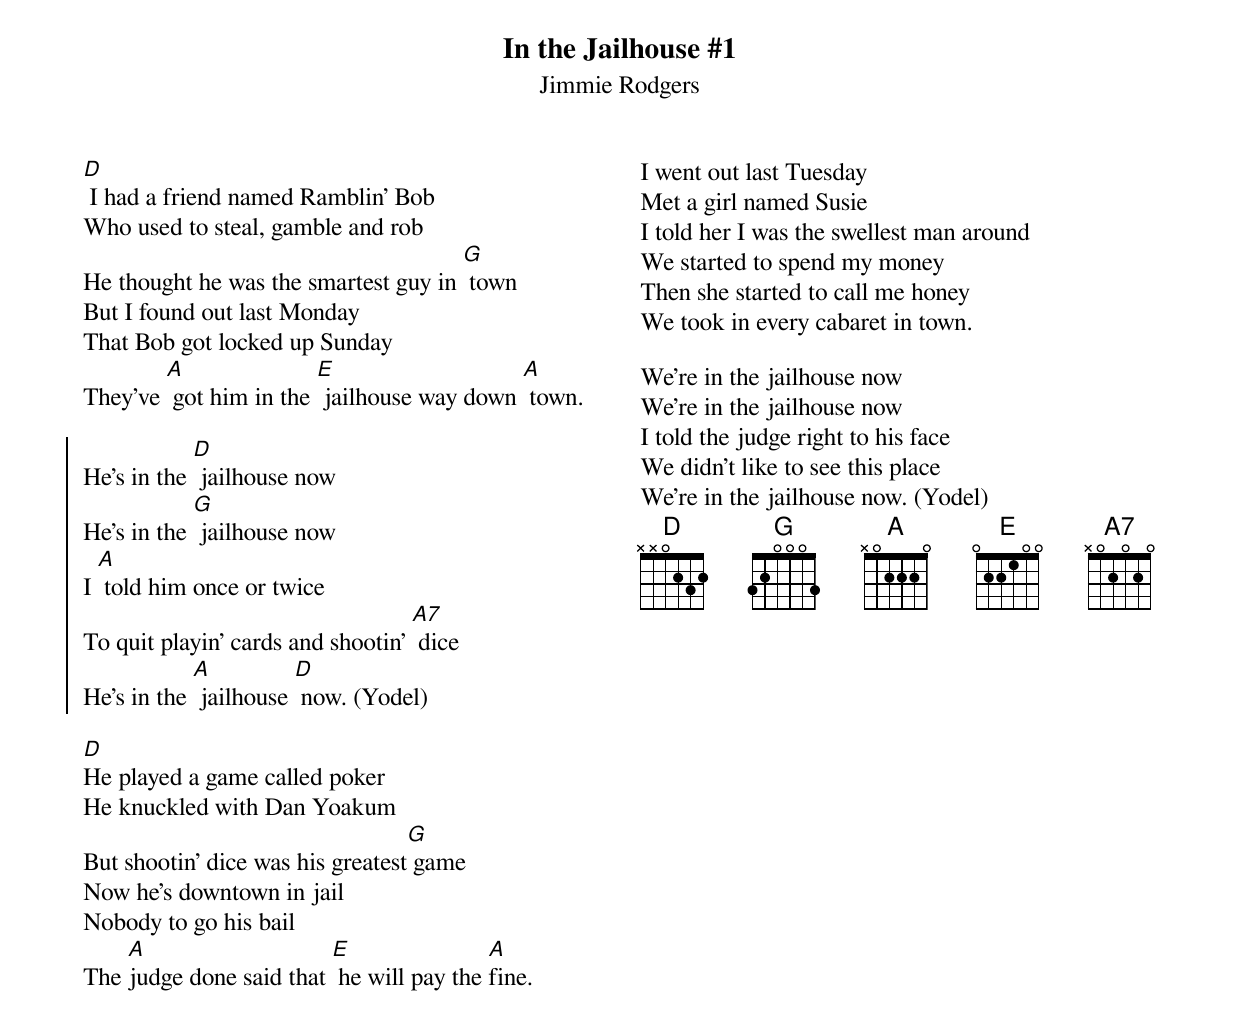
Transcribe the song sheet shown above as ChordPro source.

{t:In the Jailhouse #1}
{st:Jimmie Rodgers}

{columns:2}
[D] I had a friend named Ramblin' Bob
Who used to steal, gamble and rob
He thought he was the smartest guy in [G] town
But I found out last Monday
That Bob got locked up Sunday
They've [A] got him in the [E] jailhouse way down [A] town.

{soc}
He's in the [D] jailhouse now
He's in the [G] jailhouse now
I [A] told him once or twice
To quit playin' cards and shootin' [A7] dice
He's in the [A] jailhouse [D] now. (Yodel)
{eoc}

[D]He played a game called poker
He knuckled with Dan Yoakum
But shootin' dice was his greatest[G] game
Now he's downtown in jail
Nobody to go his bail
The [A]judge done said that [E] he will pay the [A]fine.
{colb}
I went out last Tuesday
Met a girl named Susie
I told her I was the swellest man around
We started to spend my money
Then she started to call me honey
We took in every cabaret in town.

We're in the jailhouse now
We're in the jailhouse now
I told the judge right to his face
We didn't like to see this place
We're in the jailhouse now. (Yodel)
